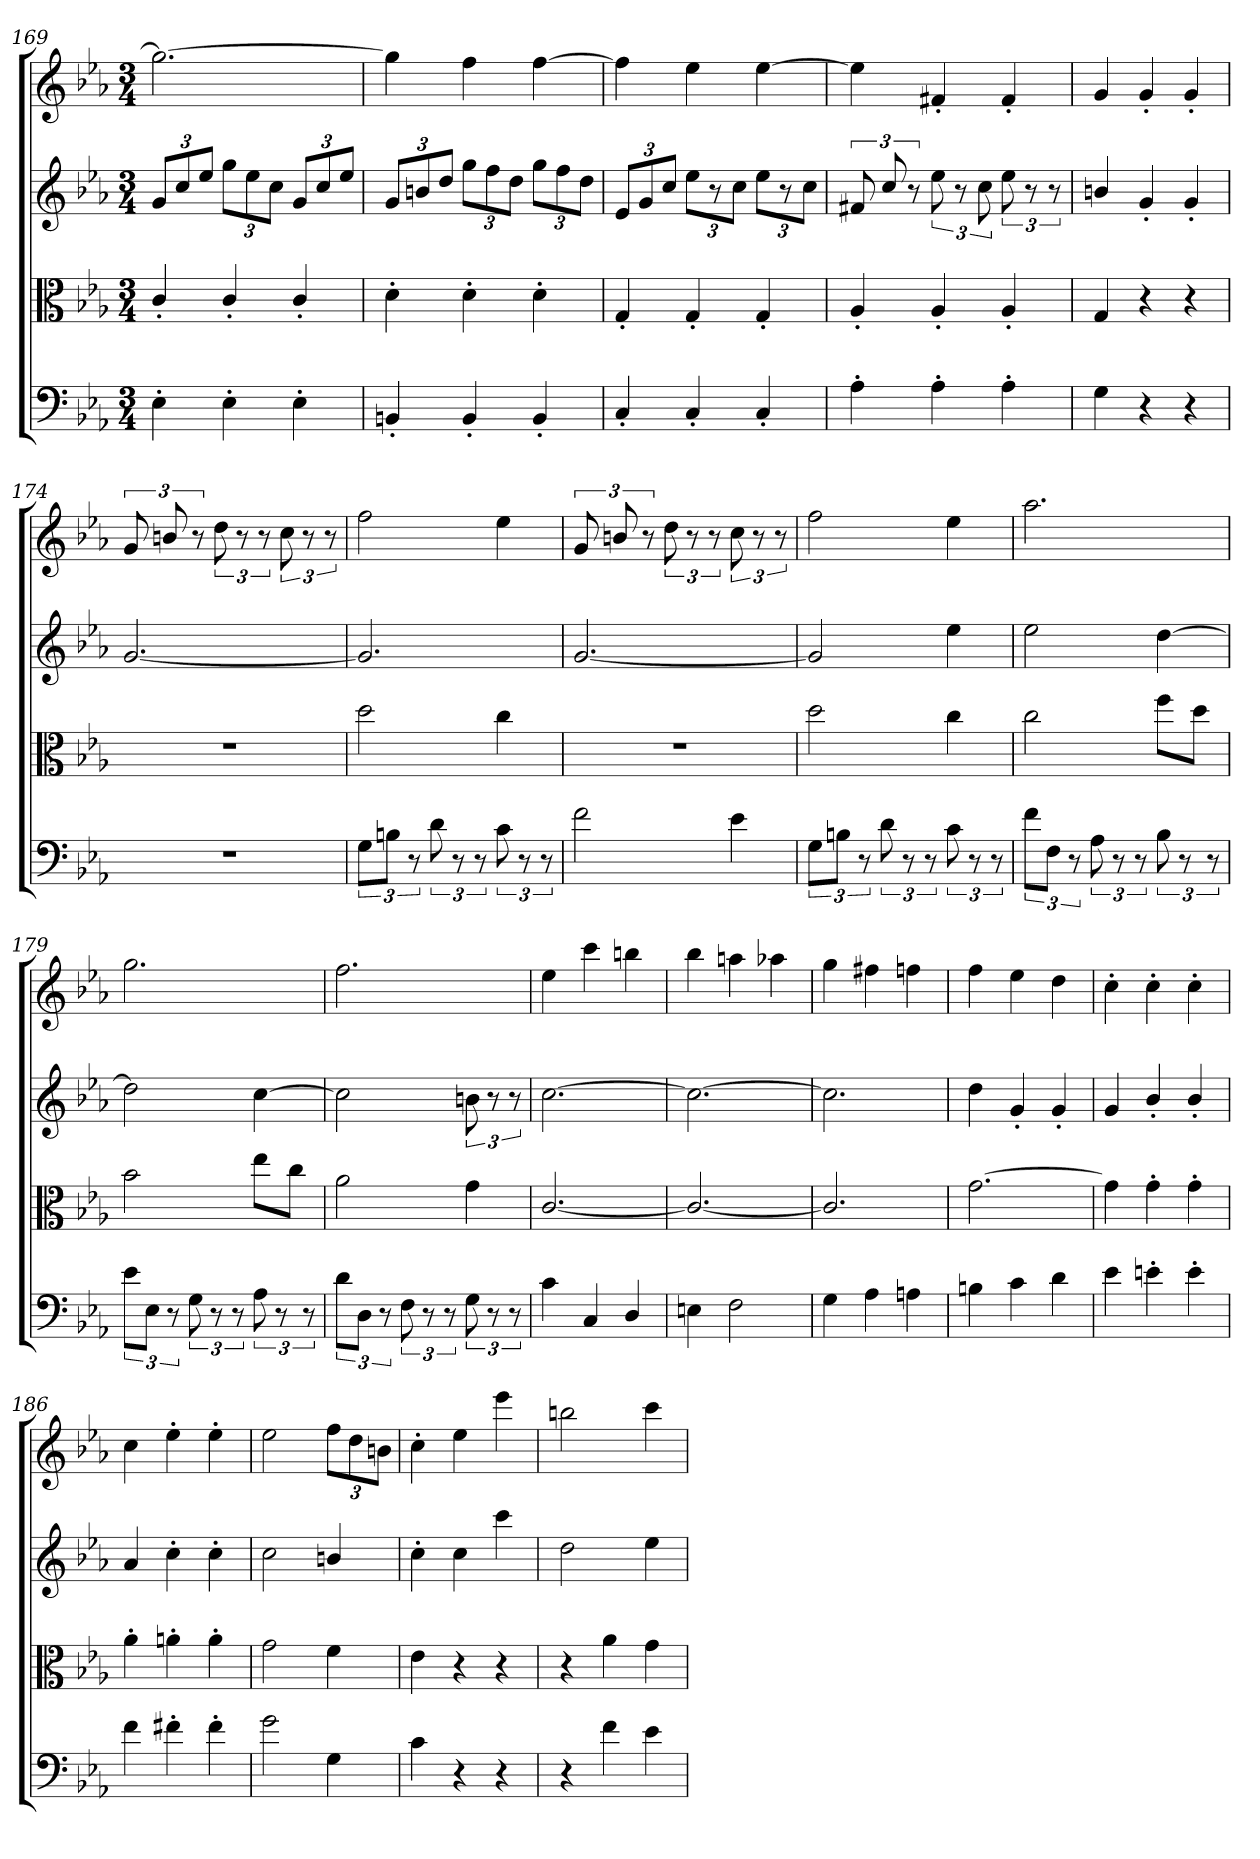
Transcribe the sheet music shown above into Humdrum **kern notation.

**kern	**kern	**kern	**kern
*part4	*part3	*part2	*part1
*staff4	*staff3	*staff2	*staff1
*clefF4	*clefC3	*clefG2	*clefG2
*k[b-e-a-]	*k[b-e-a-]	*k[b-e-a-]	*k[b-e-a-]
*E-:	*E-:	*E-:	*E-:
*M3/4	*M3/4	*M3/4	*M3/4
=169	=169	=169	=169
4E-'\	4c'/	12g/L	2.gg\_
.	.	12cc/	.
.	.	12ee-/J	.
4E-'\	4c'/	12gg\L	.
.	.	12ee-\	.
.	.	12cc\J	.
4E-'\	4c'/	12g/L	.
.	.	12cc/	.
.	.	12ee-/J	.
=170	=170	=170	=170
4BBn'/	4d'\	12g/L	4gg\]
.	.	12bn/	.
.	.	12dd/J	.
4BB'/	4d'\	12gg\L	4ff\
.	.	12ff\	.
.	.	12dd\J	.
4BB'/	4d'\	12gg\L	[4ff\
.	.	12ff\	.
.	.	12dd\J	.
=171	=171	=171	=171
4C'/	4G'/	12e-/L	4ff\]
.	.	12g/	.
.	.	12cc/J	.
4C'/	4G'/	12ee-\L	4ee-\
.	.	12r	.
.	.	12cc\J	.
4C'/	4G'/	12ee-\L	[4ee-\
.	.	12r	.
.	.	12cc\J	.
=172	=172	=172	=172
4A-'\	4A-'/	12f#X/	4ee-\]
.	.	12cc/	.
.	.	12r	.
4A-'\	4A-'/	12ee-\	4f#X'/
.	.	12r	.
.	.	12cc\	.
4A-'\	4A-'/	12ee-\	4f#'/
.	.	12r	.
.	.	12r	.
=173	=173	=173	=173
4G\	4G/	4bn/	4g/
4r	4r	4g'/	4g'/
4r	4r	4g'/	4g'/
=174	=174	=174	=174
2.r	2.r	[2.g/	12g/
.	.	.	12bn/
.	.	.	12r
.	.	.	12dd\
.	.	.	12r
.	.	.	12r
.	.	.	12cc\
.	.	.	12r
.	.	.	12r
=175	=175	=175	=175
12G\L	2dd\	2.g/]	2ff\
12Bn\J	.	.	.
12r	.	.	.
12d\	.	.	.
12r	.	.	.
12r	.	.	.
12c\	4cc\	.	4ee-\
12r	.	.	.
12r	.	.	.
=176	=176	=176	=176
2f\	2.r	[2.g/	12g/
.	.	.	12bn/
.	.	.	12r
.	.	.	12dd\
.	.	.	12r
.	.	.	12r
4e-\	.	.	12cc\
.	.	.	12r
.	.	.	12r
=177	=177	=177	=177
12G\L	2dd\	2g/]	2ff\
12Bn\J	.	.	.
12r	.	.	.
12d\	.	.	.
12r	.	.	.
12r	.	.	.
12c\	4cc\	4ee-\	4ee-\
12r	.	.	.
12r	.	.	.
=178	=178	=178	=178
12f\L	2cc\	2ee-\	2.aa-\
12F\J	.	.	.
12r	.	.	.
12A-\	.	.	.
12r	.	.	.
12r	.	.	.
12B-\	8ff\L	[4dd\	.
12r	.	.	.
.	8dd\J	.	.
12r	.	.	.
=179	=179	=179	=179
12e-\L	2b-\	2dd\]	2.gg\
12E-\J	.	.	.
12r	.	.	.
12G\	.	.	.
12r	.	.	.
12r	.	.	.
12A-\	8ee-\L	[4cc\	.
12r	.	.	.
.	8cc\J	.	.
12r	.	.	.
=180	=180	=180	=180
12d\L	2a-\	2cc\]	2.ff\
12D\J	.	.	.
12r	.	.	.
12F\	.	.	.
12r	.	.	.
12r	.	.	.
12G\	4g\	12bn\	.
12r	.	12r	.
12r	.	12r	.
=181	=181	=181	=181
4c\	[2.c/	[2.cc\	4ee-\
4C/	.	.	4ccc\
4D/	.	.	4bbn\
=182	=182	=182	=182
4En\	2.c/_	2.cc\_	4bb-\
2F\	.	.	4aan\
.	.	.	4aa-X\
=183	=183	=183	=183
4G\	2.c/]	2.cc\]	4gg\
4A-\	.	.	4ff#X\
4An\	.	.	4ffn\
=184	=184	=184	=184
4Bn\	[2.g\	4dd\	4ff\
4c\	.	4g'/	4ee-\
4d\	.	4g'/	4dd\
=185	=185	=185	=185
4e-\	4g\]	4g/	4cc'\
4en'\	4g'\	4b-'/	4cc'\
4e'\	4g'\	4b-'/	4cc'\
=186	=186	=186	=186
4f\	4a-'\	4a-/	4cc\
4f#X'\	4an'\	4cc'\	4ee-'\
4f#'\	4a'\	4cc'\	4ee-'\
=187	=187	=187	=187
2g\	2g\	2cc\	2ee-\
4G\	4f\	4bn/	12ff\L
.	.	.	12dd\
.	.	.	12bn\J
=188	=188	=188	=188
4c\	4e-\	4cc'\	4cc'\
4r	4r	4cc\	4ee-\
4r	4r	4ccc\	4eee-\
=189	=189	=189	=189
4r	4r	2dd\	2bbn\
4f\	4a-\	.	.
4e-\	4g\	4ee-\	4ccc\
=	=	=	=
*-	*-	*-	*-
